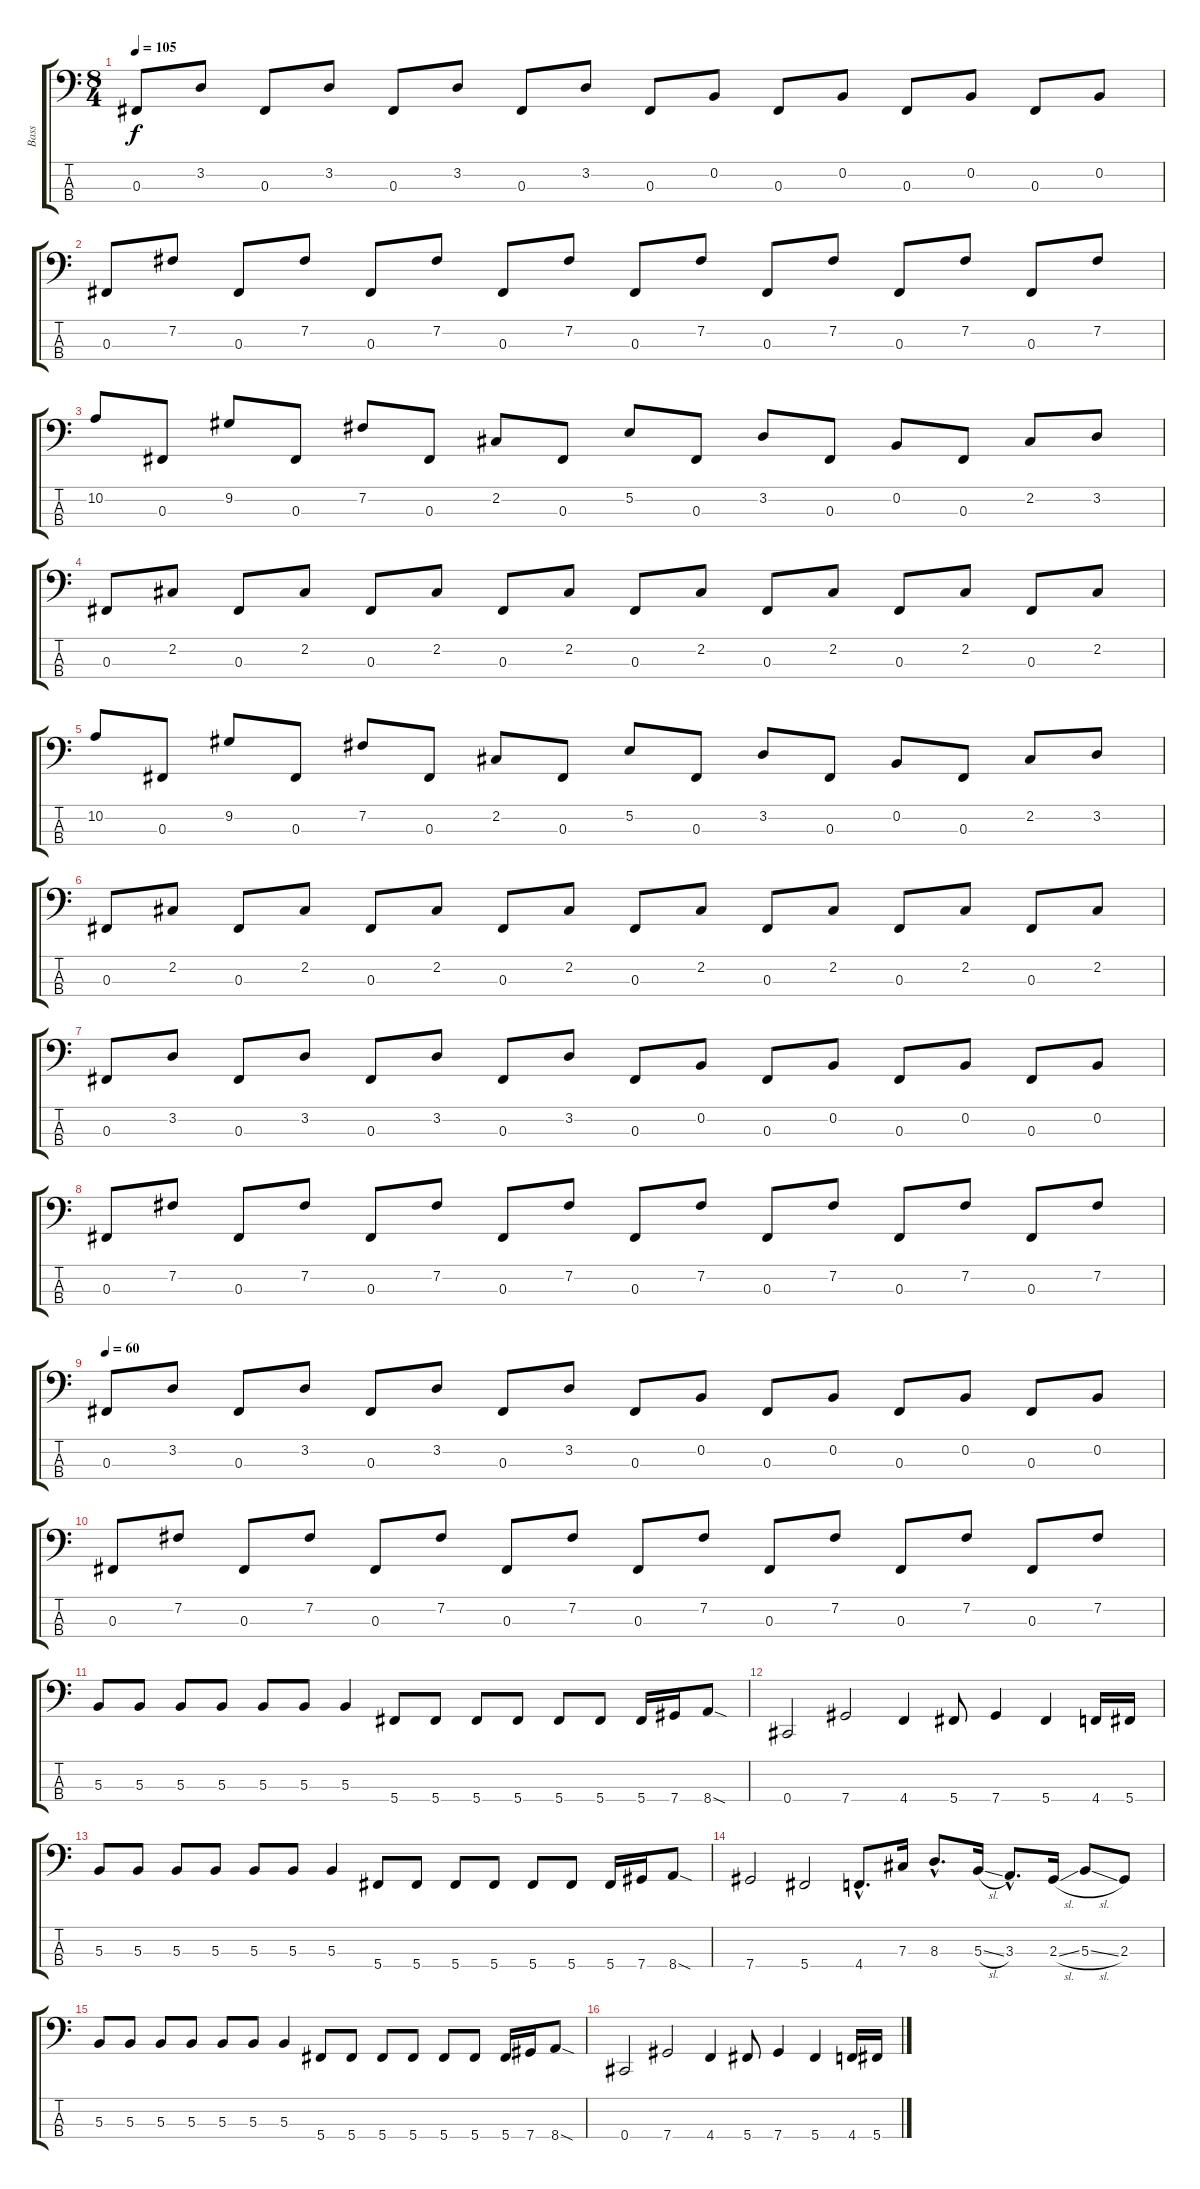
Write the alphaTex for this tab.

\track ("Bass" "Bass") {instrument electricbasspick}
\staff {score tabs}
\tuning (E2 B1 Gb1 Db1) {hide}
\ts (8 4)
\tempo 105
\clef f4
\ks c
0.3.8{dy f} 3.2.8 0.3.8 3.2.8 0.3.8 3.2.8 0.3.8 3.2.8 0.3.8 0.2.8 0.3.8 0.2.8 0.3.8 0.2.8 0.3.8 0.2.8 |
0.3.8 7.2.8 0.3.8 7.2.8 0.3.8 7.2.8 0.3.8 7.2.8 0.3.8 7.2.8 0.3.8 7.2.8 0.3.8 7.2.8 0.3.8 7.2.8 |
10.2.8 0.3.8 9.2.8 0.3.8 7.2.8 0.3.8 2.2.8 0.3.8 5.2.8 0.3.8 3.2.8 0.3.8 0.2.8 0.3.8 2.2.8 3.2.8 |
0.3.8 2.2.8 0.3.8 2.2.8 0.3.8 2.2.8 0.3.8 2.2.8 0.3.8 2.2.8 0.3.8 2.2.8 0.3.8 2.2.8 0.3.8 2.2.8 |
10.2.8 0.3.8 9.2.8 0.3.8 7.2.8 0.3.8 2.2.8 0.3.8 5.2.8 0.3.8 3.2.8 0.3.8 0.2.8 0.3.8 2.2.8 3.2.8 |
0.3.8 2.2.8 0.3.8 2.2.8 0.3.8 2.2.8 0.3.8 2.2.8 0.3.8 2.2.8 0.3.8 2.2.8 0.3.8 2.2.8 0.3.8 2.2.8 |
0.3.8 3.2.8 0.3.8 3.2.8 0.3.8 3.2.8 0.3.8 3.2.8 0.3.8 0.2.8 0.3.8 0.2.8 0.3.8 0.2.8 0.3.8 0.2.8 |
0.3.8 7.2.8 0.3.8 7.2.8 0.3.8 7.2.8 0.3.8 7.2.8 0.3.8 7.2.8 0.3.8 7.2.8 0.3.8 7.2.8 0.3.8 7.2.8 |
\tempo 60
0.3.8 3.2.8 0.3.8 3.2.8 0.3.8 3.2.8 0.3.8 3.2.8 0.3.8 0.2.8 0.3.8 0.2.8 0.3.8 0.2.8 0.3.8 0.2.8 |
0.3.8 7.2.8 0.3.8 7.2.8 0.3.8 7.2.8 0.3.8 7.2.8 0.3.8 7.2.8 0.3.8 7.2.8 0.3.8 7.2.8 0.3.8 7.2.8 |
5.3.8 5.3.8 5.3.8 5.3.8 5.3.8 5.3.8 5.3.4 5.4.8 5.4.8 5.4.8 5.4.8 5.4.8 5.4.8 5.4.16 7.4.16 8.4{sod}.8 |
0.4.2 7.4.2 4.4.4 5.4.8 7.4.4 5.4.4 4.4.16 5.4.16 |
5.3.8 5.3.8 5.3.8 5.3.8 5.3.8 5.3.8 5.3.4 5.4.8 5.4.8 5.4.8 5.4.8 5.4.8 5.4.8 5.4.16 7.4.16 8.4{sod}.8 |
7.4.2 5.4.2 4.4{hac}.8{d} 7.3.16 8.3{hac}.8{d} 5.3{sl}.16 3.3{hac}.8{d} 2.3{sl}.16 5.3{sl}.8 2.3.8 |
5.3.8 5.3.8 5.3.8 5.3.8 5.3.8 5.3.8 5.3.4 5.4.8 5.4.8 5.4.8 5.4.8 5.4.8 5.4.8 5.4.16 7.4.16 8.4{sod}.8 |
0.4.2 7.4.2 4.4.4 5.4.8 7.4.4 5.4.4 4.4.16 5.4.16
